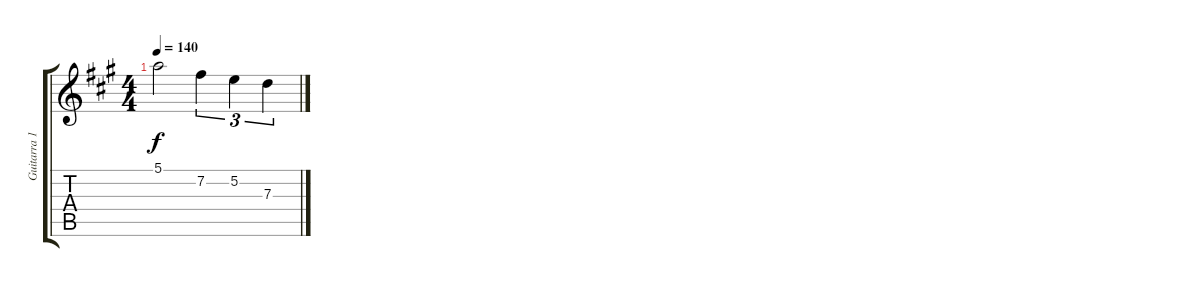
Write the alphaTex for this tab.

\track ("Guitarra 1" "Guitarra 1") {instrument acousticguitarnylon}
\staff {score tabs}
\tuning (E4 B3 G3 D3 A2 E2) {hide}
\ts (4 4)
\tempo 140
\clef g2
\ks a
5.1.2{dy f} 7.2.4{tu (3 2)} 5.2.4{tu (3 2)} 7.3.4{tu (3 2)}
